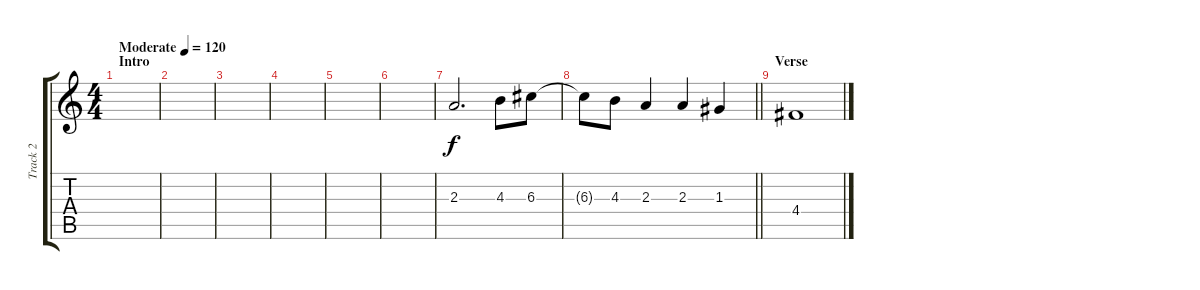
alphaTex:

\track ("Track 2" "Track 2") {instrument acousticguitarsteel}
\staff {score tabs}
\tuning (E4 B3 G3 D3 A2 E2) {hide}
\ts (4 4)
\section ("" "Intro")
\tempo (120 "Moderate")
\clef g2
\ks c
|
|
|
|
|
|
2.3.2{d} 4.3.8 6.3.8 |
\barLineRight lightlight
6.3{t}.8 4.3.8 2.3.4 2.3.4 1.3.4 |
\section ("" "Verse")
4.4.1
